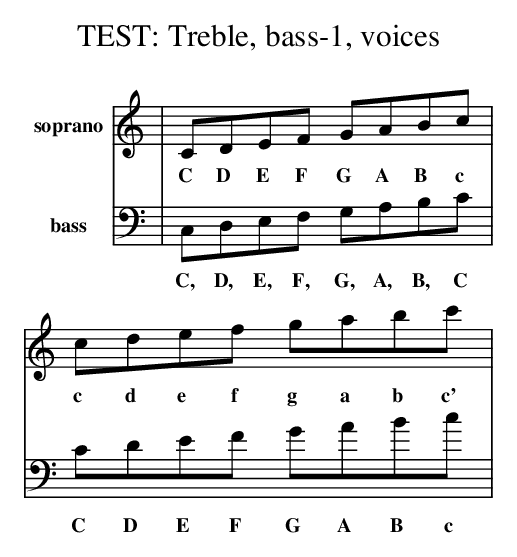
X:1
T: TEST: Treble, bass-1, voices
K: C
V:1 name="soprano" middle=B
V:2 name="bass" clef=bass middle=D,
[V:1] | CDEF GABc | cdef gabc' |
w:  C D E F  G A B c |  c d e f  g a b c' |
[V:2] | C,D,E,F, G,A,B,C | CDEF GABc |
w:  C, D, E, F,  G, A, B, C |  C D E F  G A B c |
